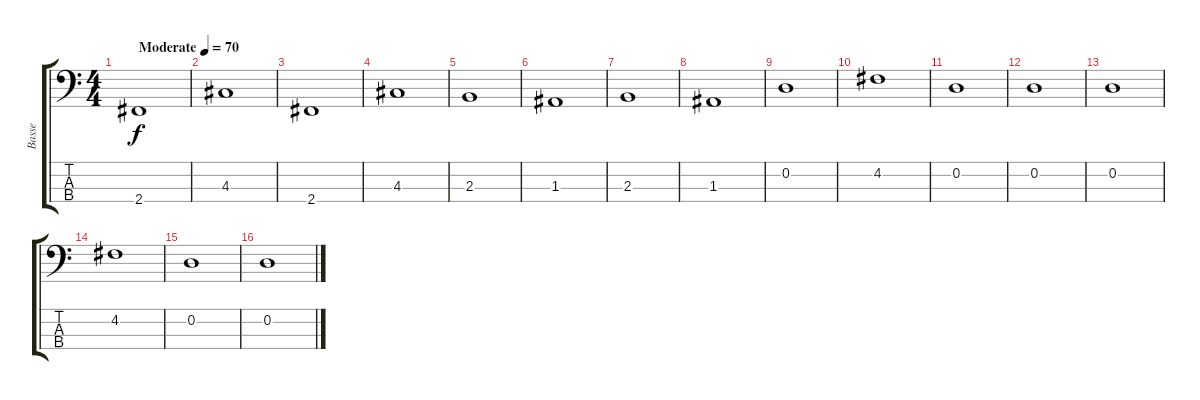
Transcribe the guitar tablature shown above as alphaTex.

\track ("Basse" "Basse") {instrument electricbassfinger}
\staff {score tabs}
\tuning (G2 D2 A1 E1) {hide}
\ts (4 4)
\tempo (70 "Moderate")
\clef f4
\ks c
2.4.1{dy f instrument electricbassfinger} |
4.3.1 |
2.4.1 |
4.3.1 |
2.3.1 |
1.3.1 |
2.3.1 |
1.3.1 |
0.2.1 |
4.2.1 |
0.2.1 |
0.2.1 |
0.2.1 |
4.2.1 |
0.2.1 |
0.2.1
